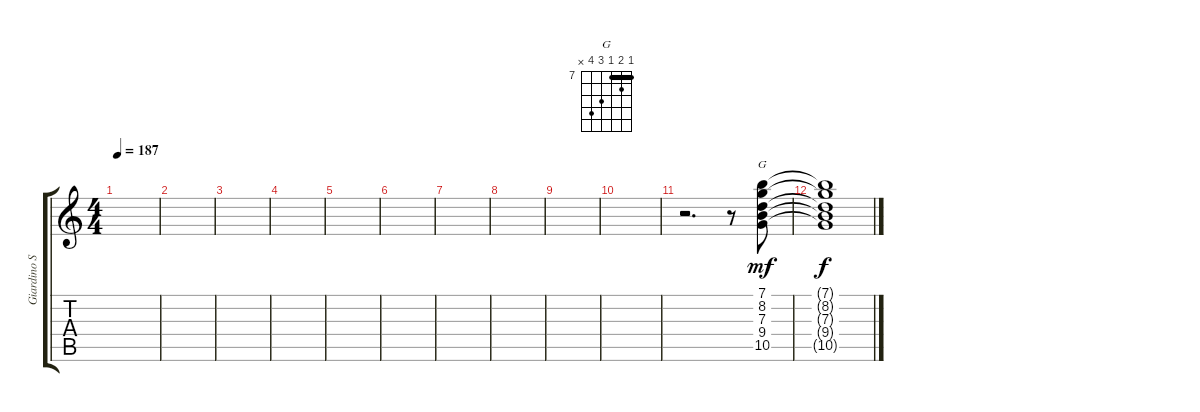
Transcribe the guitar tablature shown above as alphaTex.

\track ("Giardino Solo" "Giardino S") {instrument overdrivenguitar}
\staff {score tabs}
\tuning (E4 B3 G3 D3 A2 E2) {hide}
\chord ("G" 7 8 7 9 10 x) {firstfret 7 barre 7}
\ts (4 4)
\tempo 187
\clef g2
\ks c
|
|
|
|
|
|
|
|
|
|
r.2{d} r.8 (7.1 8.2 7.3 9.4 10.5).8{ch "G" dy mf volume 10} |
(7.1{t} 8.2{t} 7.3{t} 9.4{t} 10.5{t}).1{dy f}
